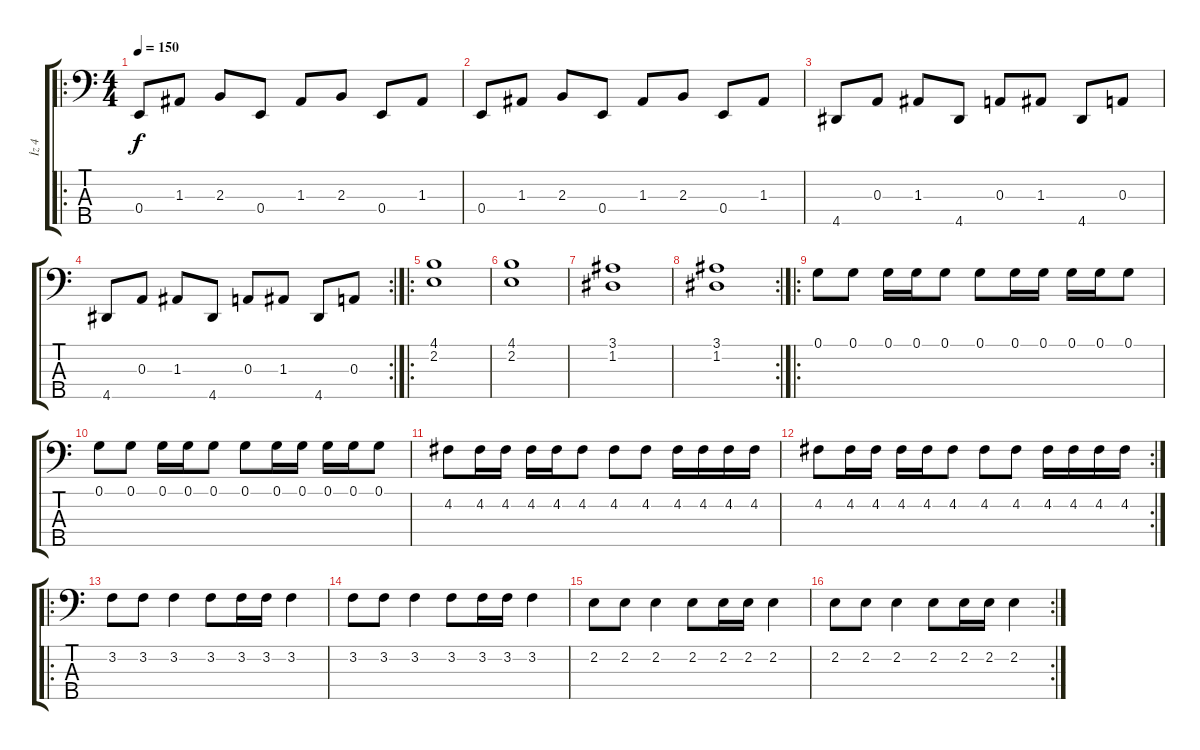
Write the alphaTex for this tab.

\track ("İz 4" "İz 4") {instrument electricbassfinger}
\staff {score tabs}
\tuning (G2 D2 A1 E1 B0) {hide}
\ro
\ts (4 4)
\tempo 150
\clef f4
\ks c
0.4.8{dy f instrument electricbassfinger} 1.3.8 2.3.8 0.4.8 1.3.8 2.3.8 0.4.8 1.3.8 |
0.4.8 1.3.8 2.3.8 0.4.8 1.3.8 2.3.8 0.4.8 1.3.8 |
4.5.8 0.3.8 1.3.8 4.5.8 0.3.8 1.3.8 4.5.8 0.3.8 |
\rc 2
4.5.8 0.3.8 1.3.8 4.5.8 0.3.8 1.3.8 4.5.8 0.3.8 |
\ro
(4.1 2.2).1 |
(4.1 2.2).1 |
(3.1 1.2).1 |
\rc 2
(3.1 1.2).1 |
\ro
0.1.8 0.1.8 0.1.16 0.1.16 0.1.8 0.1.8 0.1.16 0.1.16 0.1.16 0.1.16 0.1.8 |
0.1.8 0.1.8 0.1.16 0.1.16 0.1.8 0.1.8 0.1.16 0.1.16 0.1.16 0.1.16 0.1.8 |
4.2.8 4.2.16 4.2.16 4.2.16 4.2.16 4.2.8 4.2.8 4.2.8 4.2.16 4.2.16 4.2.16 4.2.16 |
\rc 2
4.2.8 4.2.16 4.2.16 4.2.16 4.2.16 4.2.8 4.2.8 4.2.8 4.2.16 4.2.16 4.2.16 4.2.16 |
\ro
3.2.8 3.2.8 3.2.4 3.2.8 3.2.16 3.2.16 3.2.4 |
3.2.8 3.2.8 3.2.4 3.2.8 3.2.16 3.2.16 3.2.4 |
2.2.8 2.2.8 2.2.4 2.2.8 2.2.16 2.2.16 2.2.4 |
\rc 2
2.2.8 2.2.8 2.2.4 2.2.8 2.2.16 2.2.16 2.2.4
